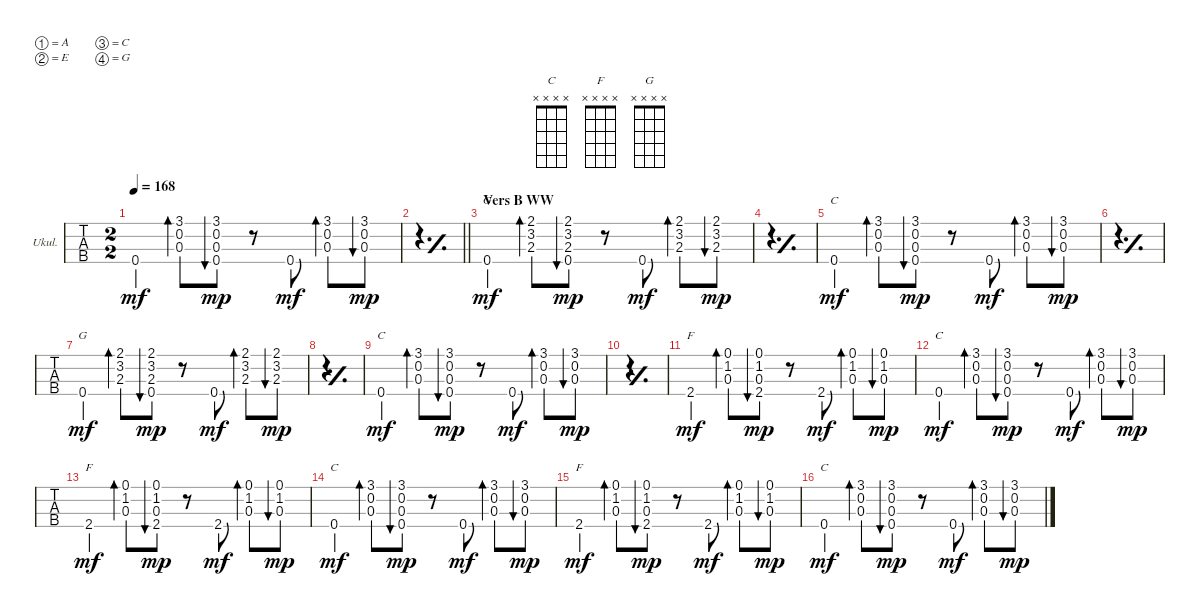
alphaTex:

\bracketExtendMode groupsimilarinstruments
\multiTrackTrackNamePolicy hidden
\firstSystemTrackNameOrientation horizontal
\otherSystemsTrackNameOrientation horizontal
\track ("Ukulele" "Ukul.") {instrument acousticguitarnylon}
\staff {tabs}
\tuning (A4 E4 C4 G3)
\displaytranspose 0
\chord ("C" x x x x)
\chord ("F" x x x x)
\chord ("G" x x x x)
\ts (2 2)
\tempo 168
\clef g2
\ks c
0.4.4{dy mf} (3.1 0.2 0.3).8{bd 30} (3.1 0.2 0.3 0.4).8{bu 30 dy mp} r.8 0.4.8{dy mf} (3.1 0.2 0.3).8{bd 30} (3.1 0.2 0.3).8{bu 30 dy mp} |
\simile simple
\barLineRight lightlight
|
\section ("" "Vers B WW")
\simile none
0.4.4{ch "G" dy mf} (2.1 3.2 2.3).8{bd 30} (2.1 3.2 2.3 0.4).8{bu 30 dy mp} r.8 0.4.8{dy mf} (2.1 3.2 2.3).8{bd 30} (2.1 3.2 2.3).8{bu 30 dy mp} |
\simile simple
|
\simile none
0.4.4{ch "C" dy mf} (3.1 0.2 0.3).8{bd 30} (3.1 0.2 0.3 0.4).8{bu 30 dy mp} r.8 0.4.8{dy mf} (3.1 0.2 0.3).8{bd 30} (3.1 0.2 0.3).8{bu 30 dy mp} |
\simile simple
|
\simile none
0.4.4{ch "G" dy mf} (2.1 3.2 2.3).8{bd 30} (2.1 3.2 2.3 0.4).8{bu 30 dy mp} r.8 0.4.8{dy mf} (2.1 3.2 2.3).8{bd 30} (2.1 3.2 2.3).8{bu 30 dy mp} |
\simile simple
|
\simile none
0.4.4{ch "C" dy mf} (3.1 0.2 0.3).8{bd 30} (3.1 0.2 0.3 0.4).8{bu 30 dy mp} r.8 0.4.8{dy mf} (3.1 0.2 0.3).8{bd 30} (3.1 0.2 0.3).8{bu 30 dy mp} |
\simile simple
|
\simile none
2.4.4{ch "F" dy mf} (0.1 1.2 0.3).8{bd 30} (0.1 1.2 0.3 2.4).8{bu 30 dy mp} r.8 2.4.8{dy mf} (0.1 1.2 0.3).8{bd 30} (0.1 1.2 0.3).8{bu 30 dy mp} |
0.4.4{ch "C" dy mf} (3.1 0.2 0.3).8{bd 30} (3.1 0.2 0.3 0.4).8{bu 30 dy mp} r.8 0.4.8{dy mf} (3.1 0.2 0.3).8{bd 30} (3.1 0.2 0.3).8{bu 30 dy mp} |
2.4.4{ch "F" dy mf} (0.1 1.2 0.3).8{bd 30} (0.1 1.2 0.3 2.4).8{bu 30 dy mp} r.8 2.4.8{dy mf} (0.1 1.2 0.3).8{bd 30} (0.1 1.2 0.3).8{bu 30 dy mp} |
0.4.4{ch "C" dy mf} (3.1 0.2 0.3).8{bd 30} (3.1 0.2 0.3 0.4).8{bu 30 dy mp} r.8 0.4.8{dy mf} (3.1 0.2 0.3).8{bd 30} (3.1 0.2 0.3).8{bu 30 dy mp} |
2.4.4{ch "F" dy mf} (0.1 1.2 0.3).8{bd 30} (0.1 1.2 0.3 2.4).8{bu 30 dy mp} r.8 2.4.8{dy mf} (0.1 1.2 0.3).8{bd 30} (0.1 1.2 0.3).8{bu 30 dy mp} |
0.4.4{ch "C" dy mf} (3.1 0.2 0.3).8{bd 30} (3.1 0.2 0.3 0.4).8{bu 30 dy mp} r.8 0.4.8{dy mf} (3.1 0.2 0.3).8{bd 30} (3.1 0.2 0.3).8{bu 30 dy mp}
